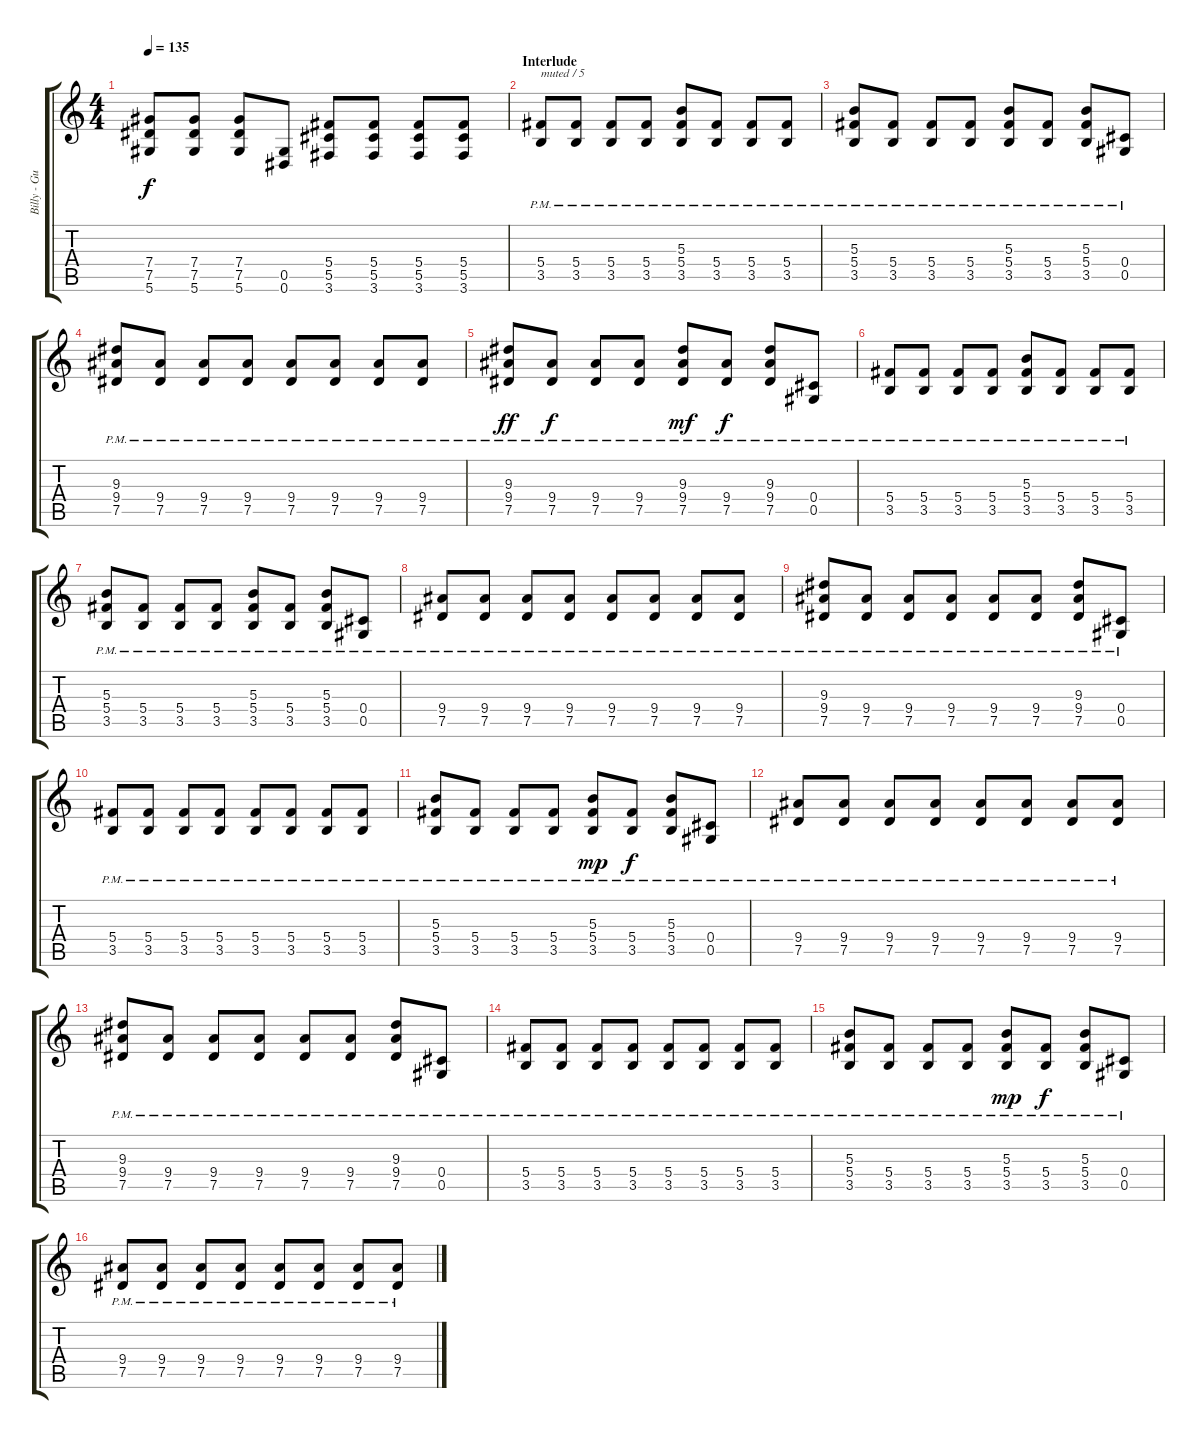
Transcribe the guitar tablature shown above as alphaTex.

\track ("Billy - Guitar II" "Billy - Gu") {instrument distortionguitar}
\staff {score tabs}
\tuning (Eb4 Bb3 Gb3 Db3 Ab2 Eb2) {hide}
\ts (4 4)
\tempo 135
\clef g2
\ks c
(7.4 7.5 5.6).8{dy f} (7.4 7.5 5.6).8 (7.4 7.5 5.6).8 (0.5 0.6).8 (5.4 5.5 3.6).8 (5.4 5.5 3.6).8 (5.4 5.5 3.6).8 (5.4 5.5 3.6).8 |
\section ("" "Interlude")
(5.4{pm} 3.5{pm}).8{txt "muted / 5" volume 5 instrument electricguitarmuted} (5.4{pm} 3.5{pm}).8 (5.4{pm} 3.5{pm}).8 (5.4{pm} 3.5{pm}).8 (5.3{pm} 5.4{pm} 3.5{pm}).8 (5.4{pm} 3.5{pm}).8 (5.4{pm} 3.5{pm}).8 (5.4{pm} 3.5{pm}).8 |
(5.3{pm} 5.4{pm} 3.5{pm}).8 (5.4{pm} 3.5{pm}).8 (5.4{pm} 3.5{pm}).8 (5.4{pm} 3.5{pm}).8 (5.3{pm} 5.4{pm} 3.5{pm}).8 (5.4{pm} 3.5{pm}).8 (5.3{pm} 5.4{pm} 3.5{pm}).8 (0.4{pm} 0.5{pm}).8 |
(9.3{pm} 9.4{pm} 7.5{pm}).8 (9.4{pm} 7.5{pm}).8 (9.4{pm} 7.5{pm}).8 (9.4{pm} 7.5{pm}).8 (9.4{pm} 7.5{pm}).8 (9.4{pm} 7.5{pm}).8 (9.4{pm} 7.5{pm}).8 (9.4{pm} 7.5{pm}).8 |
(9.3{pm} 9.4{pm} 7.5{pm}).8{dy ff} (9.4{pm} 7.5{pm}).8{dy f} (9.4{pm} 7.5{pm}).8 (9.4{pm} 7.5{pm}).8 (9.3{pm} 9.4{pm} 7.5{pm}).8{dy mf} (9.4{pm} 7.5{pm}).8{dy f} (9.3{pm} 9.4{pm} 7.5{pm}).8 (0.4{pm} 0.5{pm}).8 |
(5.4{pm} 3.5{pm}).8 (5.4{pm} 3.5{pm}).8 (5.4{pm} 3.5{pm}).8 (5.4{pm} 3.5{pm}).8 (5.3{pm} 5.4{pm} 3.5{pm}).8 (5.4{pm} 3.5{pm}).8 (5.4{pm} 3.5{pm}).8 (5.4{pm} 3.5{pm}).8 |
(5.3{pm} 5.4{pm} 3.5{pm}).8 (5.4{pm} 3.5{pm}).8 (5.4{pm} 3.5{pm}).8 (5.4{pm} 3.5{pm}).8 (5.3{pm} 5.4{pm} 3.5{pm}).8 (5.4{pm} 3.5{pm}).8 (5.3{pm} 5.4{pm} 3.5{pm}).8 (0.4{pm} 0.5{pm}).8 |
(9.4{pm} 7.5{pm}).8 (9.4{pm} 7.5{pm}).8 (9.4{pm} 7.5{pm}).8 (9.4{pm} 7.5{pm}).8 (9.4{pm} 7.5{pm}).8 (9.4{pm} 7.5{pm}).8 (9.4{pm} 7.5{pm}).8 (9.4{pm} 7.5{pm}).8 |
(9.3{pm} 9.4{pm} 7.5{pm}).8 (9.4{pm} 7.5{pm}).8 (9.4{pm} 7.5{pm}).8 (9.4{pm} 7.5{pm}).8 (9.4{pm} 7.5{pm}).8 (9.4{pm} 7.5{pm}).8 (9.3{pm} 9.4{pm} 7.5{pm}).8 (0.4{pm} 0.5{pm}).8 |
(5.4{pm} 3.5{pm}).8 (5.4{pm} 3.5{pm}).8 (5.4{pm} 3.5{pm}).8 (5.4{pm} 3.5{pm}).8 (5.4{pm} 3.5{pm}).8 (5.4{pm} 3.5{pm}).8 (5.4{pm} 3.5{pm}).8 (5.4{pm} 3.5{pm}).8 |
(5.3{pm} 5.4{pm} 3.5{pm}).8 (5.4{pm} 3.5{pm}).8 (5.4{pm} 3.5{pm}).8 (5.4{pm} 3.5{pm}).8 (5.3{pm} 5.4{pm} 3.5{pm}).8{dy mp} (5.4{pm} 3.5{pm}).8{dy f} (5.3{pm} 5.4{pm} 3.5{pm}).8 (0.4{pm} 0.5{pm}).8 |
(9.4{pm} 7.5{pm}).8 (9.4{pm} 7.5{pm}).8 (9.4{pm} 7.5{pm}).8 (9.4{pm} 7.5{pm}).8 (9.4{pm} 7.5{pm}).8 (9.4{pm} 7.5{pm}).8 (9.4{pm} 7.5{pm}).8 (9.4{pm} 7.5{pm}).8 |
(9.3{pm} 9.4{pm} 7.5{pm}).8 (9.4{pm} 7.5{pm}).8 (9.4{pm} 7.5{pm}).8 (9.4{pm} 7.5{pm}).8 (9.4{pm} 7.5{pm}).8 (9.4{pm} 7.5{pm}).8 (9.3{pm} 9.4{pm} 7.5{pm}).8 (0.4{pm} 0.5{pm}).8 |
(5.4{pm} 3.5{pm}).8 (5.4{pm} 3.5{pm}).8 (5.4{pm} 3.5{pm}).8 (5.4{pm} 3.5{pm}).8 (5.4{pm} 3.5{pm}).8 (5.4{pm} 3.5{pm}).8 (5.4{pm} 3.5{pm}).8 (5.4{pm} 3.5{pm}).8 |
(5.3{pm} 5.4{pm} 3.5{pm}).8 (5.4{pm} 3.5{pm}).8 (5.4{pm} 3.5{pm}).8 (5.4{pm} 3.5{pm}).8 (5.3{pm} 5.4{pm} 3.5{pm}).8{dy mp} (5.4{pm} 3.5{pm}).8{dy f} (5.3{pm} 5.4{pm} 3.5{pm}).8 (0.4{pm} 0.5{pm}).8 |
(9.4{pm} 7.5{pm}).8 (9.4{pm} 7.5{pm}).8 (9.4{pm} 7.5{pm}).8 (9.4{pm} 7.5{pm}).8 (9.4{pm} 7.5{pm}).8 (9.4{pm} 7.5{pm}).8 (9.4{pm} 7.5{pm}).8 (9.4{pm} 7.5{pm}).8
